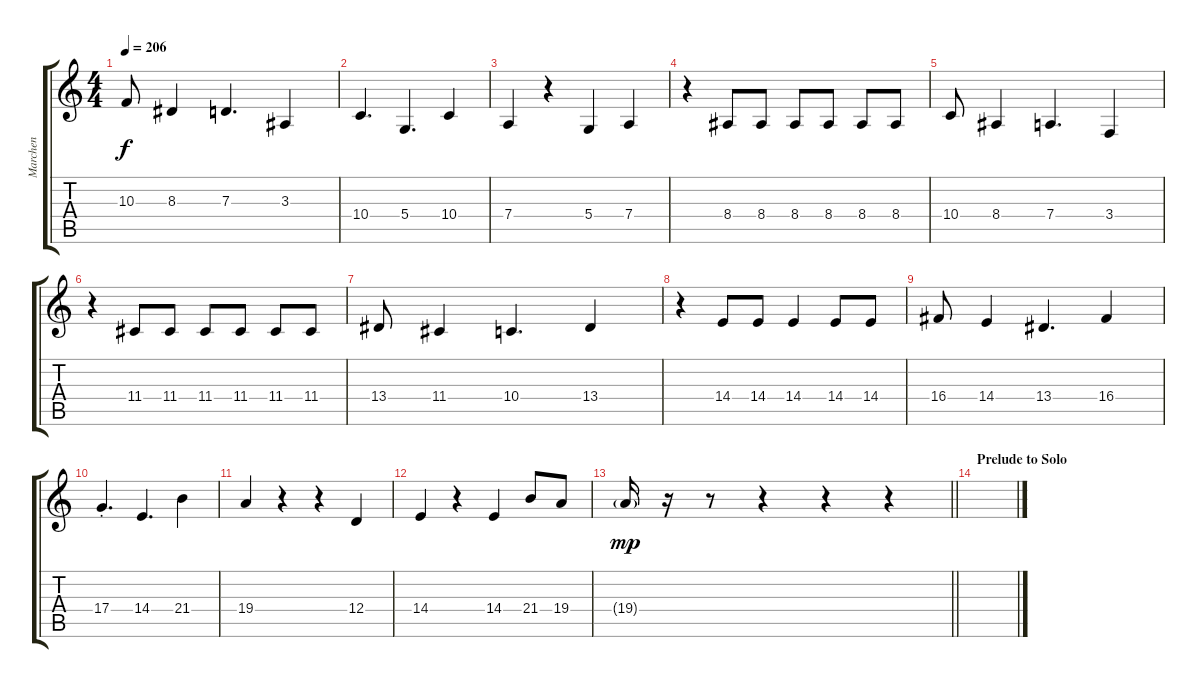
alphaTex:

\track ("Marchen" "Marchen") {instrument bassoon}
\staff {score tabs}
\tuning (E4 B3 G3 D3 A2 E2) {hide}
\ts (4 4)
\tempo 206
\clef g2
\ks c
10.3.8{dy f} 8.3.4 7.3.4{d} 3.3.4 |
10.4.4{d} 5.4.4{d} 10.4.4 |
7.4.4 r.4 5.4.4 7.4.4 |
r.4 8.4.8 8.4.8 8.4.8 8.4.8 8.4.8 8.4.8 |
10.4.8 8.4.4 7.4.4{d} 3.4.4 |
r.4 11.4.8 11.4.8 11.4.8 11.4.8 11.4.8 11.4.8 |
13.4.8 11.4.4 10.4.4{d} 13.4.4 |
r.4 14.4.8 14.4.8 14.4.4 14.4.8 14.4.8 |
16.4.8 14.4.4 13.4.4{d} 16.4.4 |
17.4{st}.4{d} 14.4.4{d} 21.4.4 |
19.4.4 r.4 r.4 12.4.4 |
14.4.4 r.4 14.4.4 21.4.8 19.4.8 |
\barLineRight lightlight
19.4{g}.16{dy mp} r.16 r.8 r.4 r.4 r.4 |
\section ("" "Prelude to Solo")
